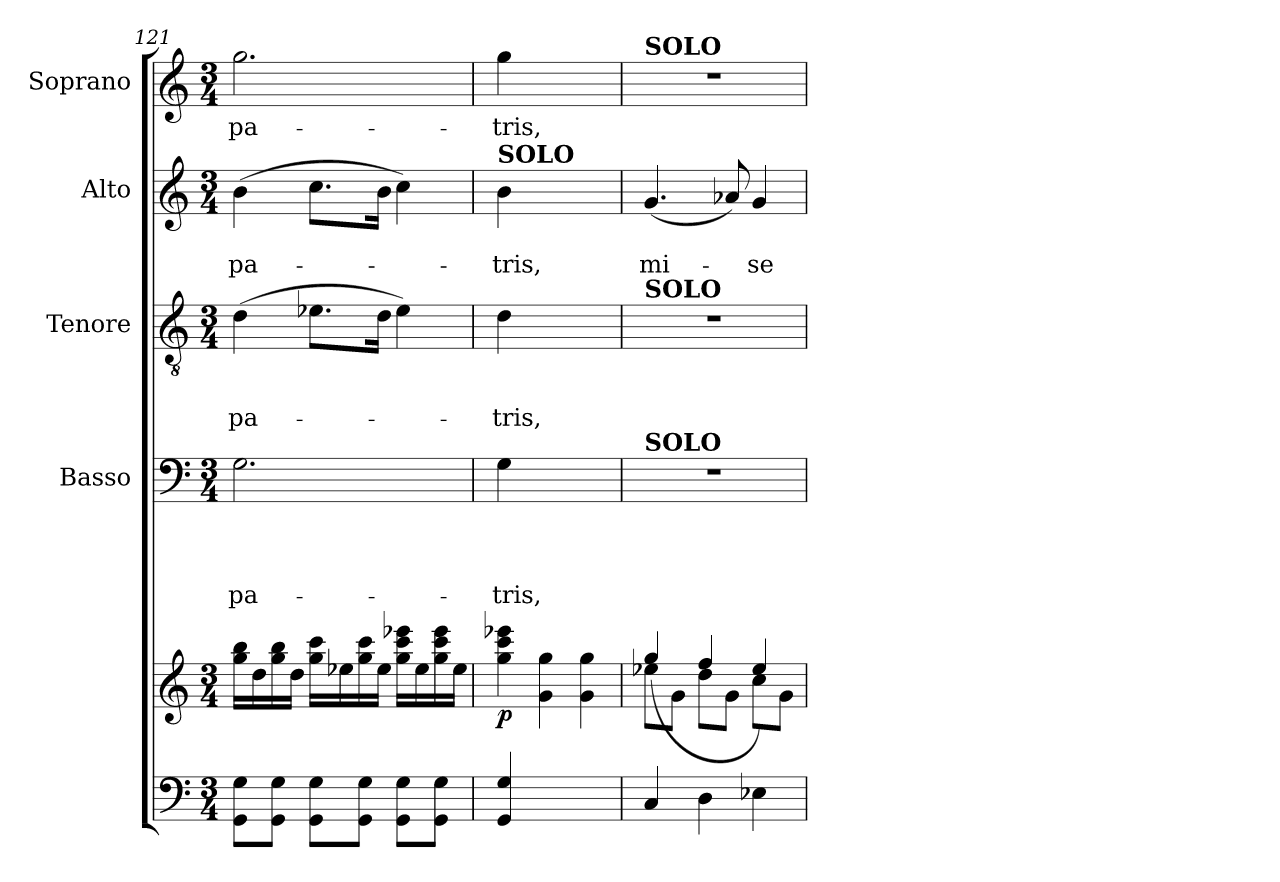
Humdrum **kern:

**kern	**kern	**dynam	**kern	**text	**text	**text	**text	**kern	**text	**text	**text	**kern	**text	**text	**kern	**text
*part6	*part5	*part5	*part4	*part4	*part4	*part4	*part4	*part3	*part3	*part3	*part3	*part2	*part2	*part2	*part1	*part1
*staff6	*staff5	*staff5	*staff4	*staff4	*staff4	*staff4	*staff4	*staff3	*staff3	*staff3	*staff3	*staff2	*staff2	*staff2	*staff1	*staff1
*	*	*	*I"Basso	*	*	*	*	*I"Tenore	*	*	*	*I"Alto	*	*	*I"Soprano	*
*clefF4	*clefG2	*	*clefF4	*	*	*	*	*clefGv2	*	*	*	*clefG2	*	*	*clefG2	*
*k[]	*k[]	*	*k[]	*	*	*	*	*k[]	*	*	*	*k[]	*	*	*k[]	*
*C:	*C:	*	*C:	*	*	*	*	*C:	*	*	*	*C:	*	*	*C:	*
*M3/4	*M3/4	*	*M3/4	*	*	*	*	*M3/4	*	*	*	*M3/4	*	*	*M3/4	*
=121	=121	=121	=121	=121	=121	=121	=121	=121	=121	=121	=121	=121	=121	=121	=121	=121
!	!	!	!	!	!	!	!LO:LY:b	!	!	!	!LO:LY:b	!	!	!LO:LY:b	!	!LO:LY:b
8GG\ 8G\L	16gg\ 16bb\LL	.	2.G\	.	.	.	pa-	(>4d\	.	.	pa-	(>4b\	.	pa-	2.gg\	pa-
.	16dd\	.	.	.	.	.	.	.	.	.	.	.	.	.	.	.
8GG\ 8G\J	16gg\ 16bb\	.	.	.	.	.	.	.	.	.	.	.	.	.	.	.
.	16dd\JJ	.	.	.	.	.	.	.	.	.	.	.	.	.	.	.
8GG\ 8G\L	16gg\ 16ccc\LL	.	.	.	.	.	.	8.e-X\L	.	.	.	8.cc\L	.	.	.	.
.	16ee-X\	.	.	.	.	.	.	.	.	.	.	.	.	.	.	.
8GG\ 8G\J	16gg\ 16ccc\	.	.	.	.	.	.	.	.	.	.	.	.	.	.	.
.	16ee-\JJ	.	.	.	.	.	.	16d\Jk	.	.	.	16b\Jk	.	.	.	.
8GG\ 8G\L	16gg\ 16ccc\ 16eee-X\LL	.	.	.	.	.	.	4e-\)	.	.	.	4cc\)	.	.	.	.
.	16ee-\	.	.	.	.	.	.	.	.	.	.	.	.	.	.	.
8GG\ 8G\J	16gg\ 16ccc\ 16eee-\	.	.	.	.	.	.	.	.	.	.	.	.	.	.	.
.	16ee-\JJ	.	.	.	.	.	.	.	.	.	.	.	.	.	.	.
=122	=122	=122	=122	=122	=122	=122	=122	=122	=122	=122	=122	=122	=122	=122	=122	=122
!	!	!	!	!	!	!	!	!	!	!	!	!LO:TX:a:B:t=SOLO	!	!	!	!
!	!	!LO:DY:b	!	!	!	!	!LO:LY:b	!	!	!	!LO:LY:b	!	!	!LO:LY:b	!	!LO:LY:b
4GG/ 4G/	4gg\ 4ccc\ 4eee-X\	p	4G\	.	.	.	-tris,	4d\	.	.	-tris,	4b\	.	-tris,	4gg\	-tris,
2ryy	4g\ 4gg\	.	2ryy	.	.	.	.	2ryy	.	.	.	2ryy	.	.	2ryy	.
.	4g\ 4gg\	.	.	.	.	.	.	.	.	.	.	.	.	.	.	.
=123	=123	=123	=123	=123	=123	=123	=123	=123	=123	=123	=123	=123	=123	=123	=123	=123
*	*^	*	*	*	*	*	*	*	*	*	*	*	*	*	*	*
!	!	!	!	!	!	!	!	!	!	!	!	!	!	!	!	!LO:TX:a:B:t=SOLO	!
!	!	!	!	!	!	!	!	!	!LO:TX:a:B:t=SOLO	!	!	!	!	!	!	!	!
!	!	!	!	!LO:TX:a:B:t=SOLO	!	!	!	!	!	!	!	!	!	!	!	!	!
!	!	!	!	!	!	!	!	!	!	!	!	!	!	!	!LO:LY:b	!	!
4C/	8ee-X\L	(<4gg/	.	2.r	.	.	.	.	2.r	.	.	.	(<4.g/	.	mi-	2.r	.
.	8g\J	.	.	.	.	.	.	.	.	.	.	.	.	.	.	.	.
4D\	8dd\L	4ff/	.	.	.	.	.	.	.	.	.	.	.	.	.	.	.
.	8g\J	.	.	.	.	.	.	.	.	.	.	.	8a-X/)	.	.	.	.
!	!	!	!	!	!	!	!	!	!	!	!	!	!	!	!LO:LY:b	!	!
4E-X\	8cc\L	4ee-/)	.	.	.	.	.	.	.	.	.	.	4g/	.	-se-	.	.
.	8g\J	.	.	.	.	.	.	.	.	.	.	.	.	.	.	.	.
*	*v	*v	*	*	*	*	*	*	*	*	*	*	*	*	*	*	*
=	=	=	=	=	=	=	=	=	=	=	=	=	=	=	=	=
*-	*-	*-	*-	*-	*-	*-	*-	*-	*-	*-	*-	*-	*-	*-	*-	*-
